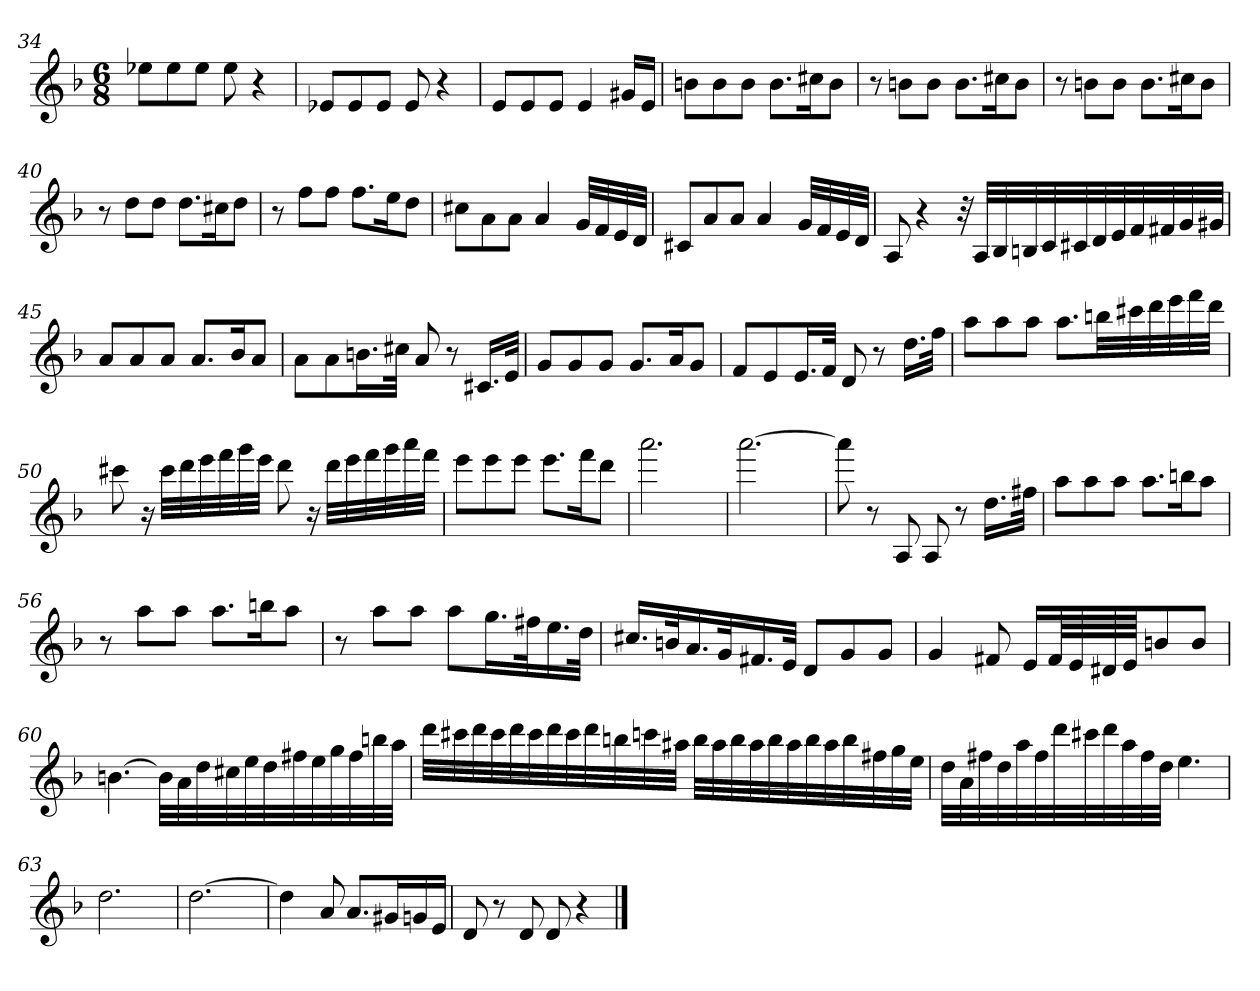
**kern
*part1
*staff1
*k[b-]
*d:
*M6/8
=34
8ee-XL
8ee-
8ee-J
8ee-
4r
=35
8e-XL
8e-
8e-J
8e-
4r
=36
8eL
8e
8eJ
4e
16g#XLL
16eJJ
=37
8bnL
8b
8bJ
8.bL
16cc#XK
8bJ
=38
8r
8bnL
8bJ
8.bL
16cc#XK
8bJ
=39
8r
8bnL
8bJ
8.bL
16cc#XK
8bJ
=40
8r
8ddL
8ddJ
8.ddL
16cc#XK
8ddJ
=41
8r
8ffL
8ffJ
8.ffL
16eeK
8ddJ
=42
8cc#XL
8a
8aJ
4a
32gLLL
32f
32e
32dJJJ
=43
8c#XL
8a
8aJ
4a
32gLLL
32f
32e
32dJJJ
=44
8A
4r
32r
32ALLL
32B-
32Bn
32c
32c#X
32d
32e
32f
32f#X
32g
32g#XJJJ
=45
8aL
8a
8aJ
8.aL
16b-K
8aJ
=46
8aL
8a
16.bnL
32cc#XJJk
8a
8r
16.c#XLL
32eJJk
=47
8gL
8g
8gJ
8.gL
16aK
8gJ
=48
8fL
8e
16.eL
32fJJk
8d
8r
16.ddLL
32ffJJk
=49
8aaL
8aa
8aaJ
8.aaL
32bbnLL
32ccc#X
32ddd
32eee
32fff
32dddJJJ
=50
8ccc#X
16r
32ccc#LLL
32ddd
32eee
32fff
32ggg
32eeeJJJ
8ddd
16r
32dddLLL
32eee
32fff
32ggg
32aaa
32fffJJJ
=51
8eeeL
8eee
8eeeJ
8.eeeL
16fffK
8dddJ
=52
2.aaa
=53
[2.aaa
=54
8aaa]
8r
8A
8A
8r
16.ddLL
32ff#XJJk
=55
8aaL
8aa
8aaJ
8.aaL
16bbnK
8aaJ
=56
8r
8aaL
8aaJ
8.aaL
16bbnK
8aaJ
=57
8r
8aaL
8aaJ
8aaL
16.ggL
32ff#XK
16.ee
32ddJJk
=58
16.cc#XLL
32bnK
16.a
32gK
16.f#X
32eJJk
8dL
8g
8gJ
=59
4g
8f#X
16eLL
64f#LL
64e
64d#X
64eJJJ
8bn
8bJ
=60
[4.bn
32bLLL]
32a
32dd
32cc#X
32ee
32dd
32ff#X
32ee
32gg
32ff#
32bbn
32aaJJJ
=61
32dddLLL
32ccc#X
32ddd
32ccc#
32ddd
32ccc#
32ddd
32ccc#
32ddd
32bbn
32cccn
32aa#XJJJ
32bbLLL
32aa#
32bb
32aa#
32bb
32aa#
32bb
32aa#
32bb
32ff#X
32gg
32eeJJJ
=62
32ddLLL
32a
32ff#X
32dd
32aa
32ff#
32ddd
32ccc#X
32ddd
32aa
32ff#
32ddJJJ
4.ee
=63
2.dd
=64
[2.dd
=65
4dd]
8a
8.aL
16g#XL
16gn
16eJJ
=66
8d
8r
8d
8d
4r
==
*-
